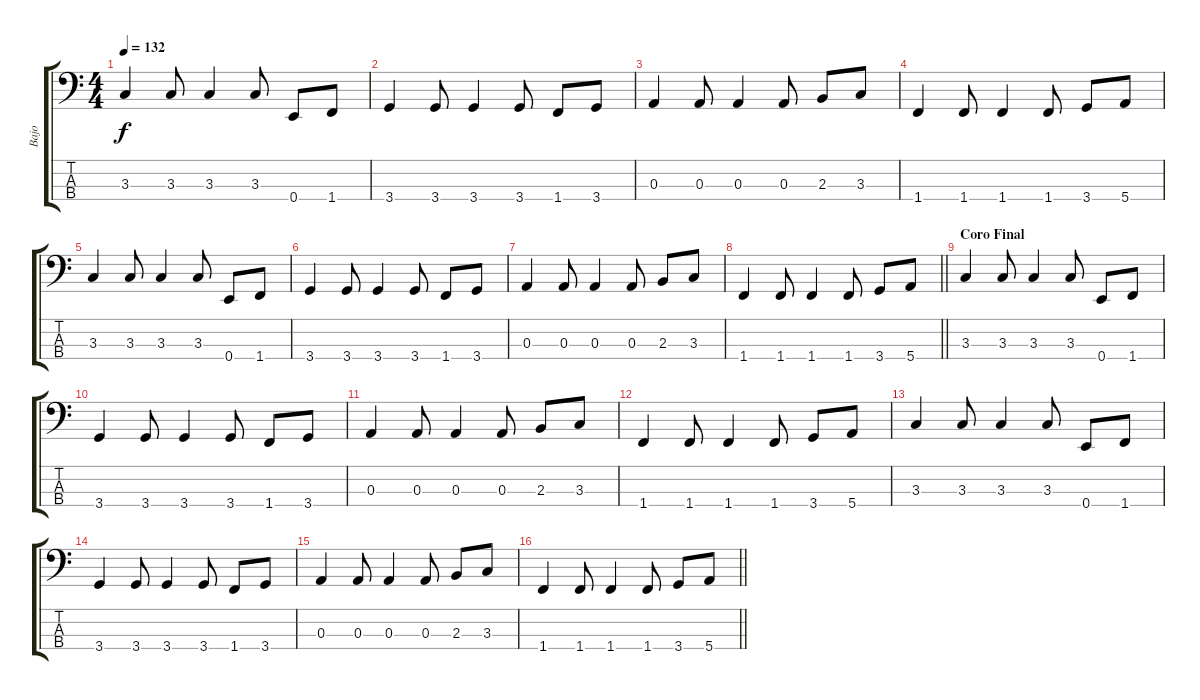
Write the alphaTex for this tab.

\track ("Bajo" "Bajo") {instrument electricbassfinger}
\staff {score tabs}
\tuning (G2 D2 A1 E1) {hide}
\ts (4 4)
\section ("" "")
\tempo 132
\clef f4
\ks c
3.3.4{dy f} 3.3.8 3.3.4 3.3.8 0.4.8 1.4.8 |
3.4.4 3.4.8 3.4.4 3.4.8 1.4.8 3.4.8 |
0.3.4 0.3.8 0.3.4 0.3.8 2.3.8 3.3.8 |
1.4.4 1.4.8 1.4.4 1.4.8 3.4.8 5.4.8 |
3.3.4 3.3.8 3.3.4 3.3.8 0.4.8 1.4.8 |
3.4.4 3.4.8 3.4.4 3.4.8 1.4.8 3.4.8 |
0.3.4 0.3.8 0.3.4 0.3.8 2.3.8 3.3.8 |
\barLineRight lightlight
1.4.4 1.4.8 1.4.4 1.4.8 3.4.8 5.4.8 |
\section ("" "Coro Final")
3.3.4 3.3.8 3.3.4 3.3.8 0.4.8 1.4.8 |
3.4.4 3.4.8 3.4.4 3.4.8 1.4.8 3.4.8 |
0.3.4 0.3.8 0.3.4 0.3.8 2.3.8 3.3.8 |
1.4.4 1.4.8 1.4.4 1.4.8 3.4.8 5.4.8 |
3.3.4 3.3.8 3.3.4 3.3.8 0.4.8 1.4.8 |
3.4.4 3.4.8 3.4.4 3.4.8 1.4.8 3.4.8 |
0.3.4 0.3.8 0.3.4 0.3.8 2.3.8 3.3.8 |
\barLineRight lightlight
1.4.4 1.4.8 1.4.4 1.4.8 3.4.8 5.4.8
